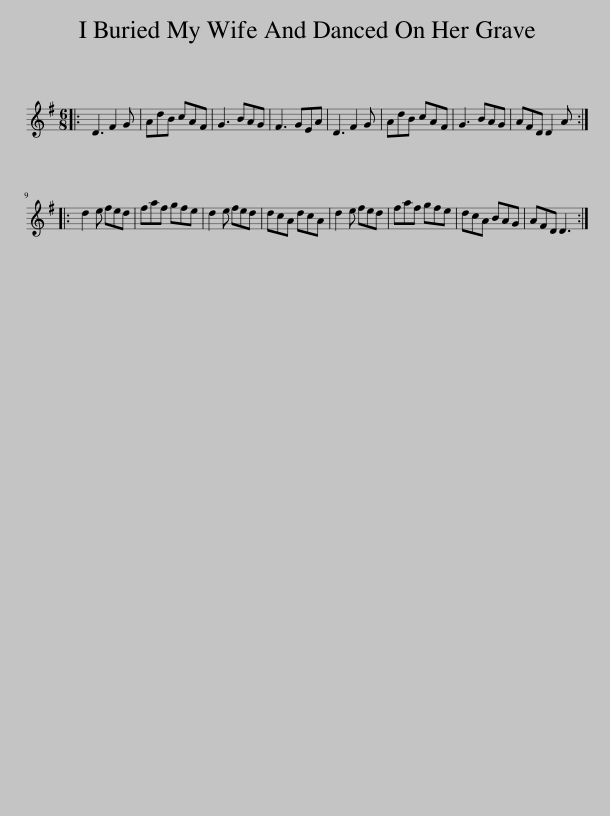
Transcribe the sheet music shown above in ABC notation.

X:1
L:1/8
M:6/8
I:linebreak $
K:G
V:1 treble
V:1
|: D3 F2 G | AdB cAF | G3 BAG | F3 GEA | D3 F2 G | %5
 AdB cAF | G3 BAG | AFD D2 A ::$ d2 e fed | faf gfe | %10
 d2 e fed | dcA dcA | d2 e fed | faf gfe | dcA BAG | %15
 AFD D3 :| %16
